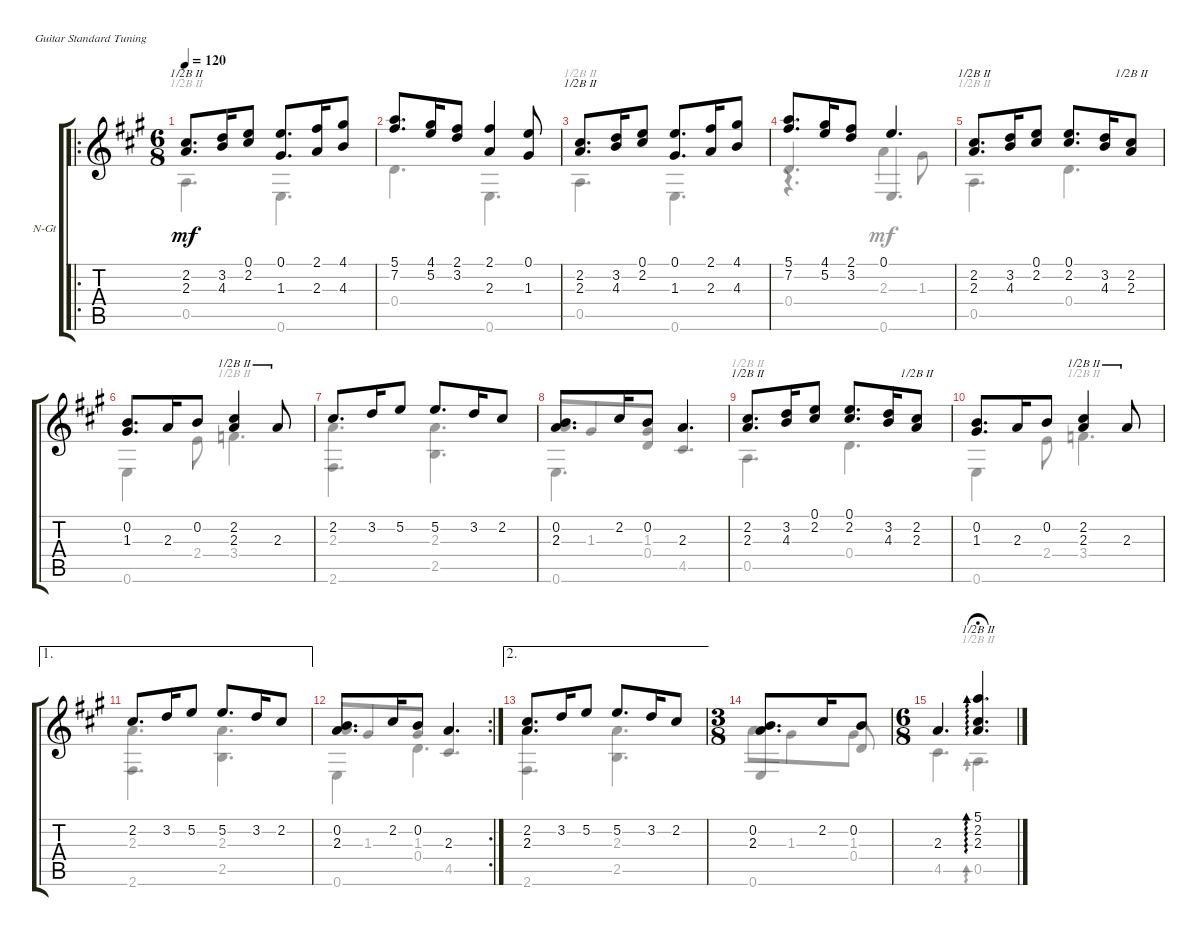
\defaultSystemsLayout 4
\bracketExtendMode groupsimilarinstruments
\firstSystemTrackNameOrientation horizontal
\otherSystemsTrackNameOrientation horizontal
\track ("Nylon Guitar" "N-Gt") {instrument acousticguitarnylon}
\staff {score tabs}
\tuning (E4 B3 G3 D3 A2 E2)
\voice
\ro
\ts (6 8)
\tempo 120
\clef g2
\scale
0.417582
\ks a
(2.2 2.3).8{d dy mf instrument acousticguitarnylon barre (2 half)} (3.2 4.3).16 (0.1 2.2).8 (0.1 1.3).8{d} (2.3 2.1).16 (4.1 4.3).8 |
\scale
0.291209 (7.2 5.1).8{d} (5.2 4.1).16 (2.1 3.2).8 (2.1 2.3).4 (1.3 0.1).8 |
\scale
0.291209 (2.2 2.3).8{d barre (2 half)} (3.2 4.3).16 (0.1 2.2).8 (1.3 0.1).8{d} (2.3 2.1).16 (4.1 4.3).8 |
\scale
0.333333 (7.2 5.1).8{d} (5.2 4.1).16 (2.1 3.2).8 0.1.4{d} |
\scale
0.333333 (2.2 2.3).8{d barre (2 half)} (3.2 4.3).16 (0.1 2.2).8 (2.2 0.1).8{d} (3.2 4.3).16 (2.2 2.3).8{barre (2 half)} |
\scale
0.333333 (0.2 1.3).8{d} 2.3.16 0.2.8 (2.2 2.3).4{barre (2 half)} 2.3.8{barre (2 half)} |
\scale
0.333333 2.2.8{d} 3.2.16 5.2.8 5.2.8{d} 3.2.16 2.2.8 |
\scale
0.333333 (0.2 2.3).8{d} 2.2.16 0.2.8 2.3.4{d} |
\scale
0.333333 (2.2 2.3).8{d barre (2 half)} (3.2 4.3).16 (0.1 2.2).8 (2.2 0.1).8{d} (3.2 4.3).16 (2.2 2.3).8{barre (2 half)} |
\scale
0.330218 (0.2 1.3).8{d} 2.3.16 0.2.8 (2.2 2.3).4{barre (2 half)} 2.3.8{barre (2 half)} |
\ae 1
\scale
0.330218 2.2.8{d} 3.2.16 5.2.8 5.2.8{d} 3.2.16 2.2.8 |
\rc 2
\scale
0.339564 (0.2 2.3).8{d} 2.2.16 0.2.8 2.3.4{d} |
\ae 2
\scale
0.355705 (2.2 2.3).8{d} 3.2.16 5.2.8 5.2.8{d} 3.2.16 2.2.8 |
\ts (3 8)
\scale
0.338926 (0.2 2.3).8{d} 2.2.16 0.2.8 |
\ts (6 8)
\scale
0.305369 2.3.4{d} (2.3 2.2 5.1).4{d ad 0 fermata (medium 0.5) barre (2 half)}
\voice
\clef g2
\ottava regular
\simile none
\scale
0.417582
\ks a
0.5.4{d dy mf barre (2 half)} 0.6.4{d} |
\scale
0.291209 0.4.4{d} 0.6.4{d} |
\scale
0.291209 0.5.4{d barre (2 half)} 0.6.4{d} |
\scale
0.333333 0.4.4{d beam invert} 0.6.4{d beam invert} |
\scale
0.333333 0.5.4{d barre (2 half)} 0.4.4{d} |
\scale
0.333333 0.6.4 2.4.8 3.4.4{d barre (2 half)} |
\scale
0.333333 (2.6 2.3).4{d} (2.3 2.5).4{d} |
\scale
0.333333 2.3.8{beam invert} 1.3.8 (0.4 1.3).8 4.5.4{d beam invert} |
\scale
0.333333 0.5.4{d barre (2 half)} 0.4.4{d} |
\scale
0.330218 0.6.4 2.4.8 3.4.4{d barre (2 half)} |
\scale
0.330218 (2.6 2.3).4{d} (2.3 2.5).4{d} |
\scale
0.339564 2.3.8{beam invert} 1.3.8 1.3.8 4.5.4{d beam invert} |
\scale
0.355705 (2.6 2.3).4{d} (2.5 2.3).4{d} |
\scale
0.338926 0.6.4{beam invert} 0.4.8{beam invert} |
\scale
0.305369 4.5.4{d} 0.5.4{d ad 0 fermata (medium 0.5) barre (2 half)}
\voice
\clef g2
\ottava regular
\simile none
\scale
0.417582
\ks a
|
\scale
0.291209 |
\scale
0.291209 |
\scale
0.333333 r.4{d} 2.3.4 1.3.8 |
\scale
0.333333 |
\scale
0.333333 |
\scale
0.333333 |
\scale
0.333333 0.6.4{d} |
\scale
0.333333 |
\scale
0.330218 |
\scale
0.330218 |
\scale
0.339564 0.6.4 0.4.4{d} |
\scale
0.355705 |
\scale
0.338926 2.3.8 1.3.8 1.3.8 |
\scale
0.305369
